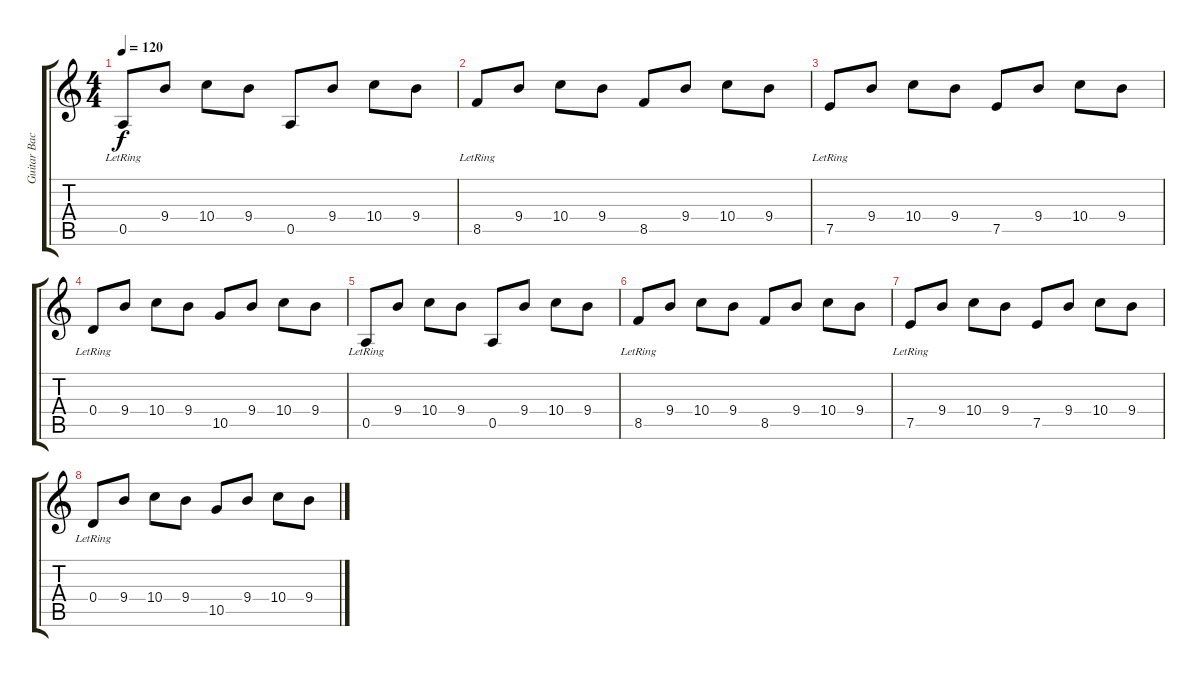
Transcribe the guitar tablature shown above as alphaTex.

\track ("Guitar Backup" "Guitar Bac") {instrument distortionguitar}
\staff {score tabs}
\tuning (E4 B3 G3 D3 A2 E2) {hide}
\ts (4 4)
\tempo 120
\clef g2
\ks c
0.5{lr}.8{dy f instrument acousticguitarsteel} 9.4.8 10.4.8 9.4.8 0.5.8 9.4.8 10.4.8 9.4.8 |
8.5{lr}.8 9.4.8 10.4.8 9.4.8 8.5.8 9.4.8 10.4.8 9.4.8 |
7.5{lr}.8 9.4.8 10.4.8 9.4.8 7.5.8 9.4.8 10.4.8 9.4.8 |
0.4{lr}.8 9.4.8 10.4.8 9.4.8 10.5.8 9.4.8 10.4.8 9.4.8 |
0.5{lr}.8 9.4.8 10.4.8 9.4.8 0.5.8 9.4.8 10.4.8 9.4.8 |
8.5{lr}.8 9.4.8 10.4.8 9.4.8 8.5.8 9.4.8 10.4.8 9.4.8 |
7.5{lr}.8 9.4.8 10.4.8 9.4.8 7.5.8 9.4.8 10.4.8 9.4.8 |
0.4{lr}.8 9.4.8 10.4.8 9.4.8 10.5.8 9.4.8 10.4.8 9.4.8
